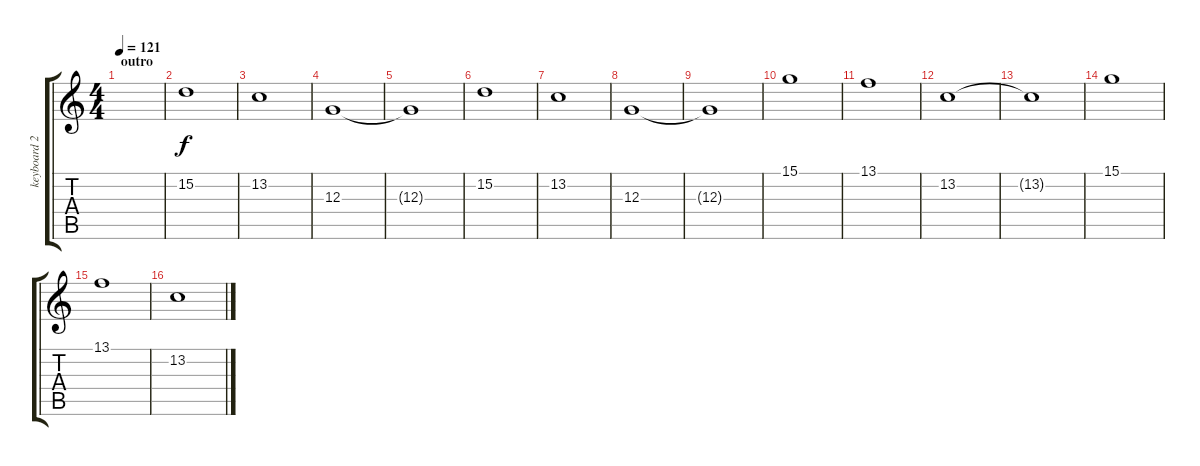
\track ("keyboard 2" "keyboard 2") {instrument drawbarorgan}
\staff {score tabs}
\tuning (E4 B3 G3 D3 A2 E2) {hide}
\ts (4 4)
\section ("" "outro")
\tempo 121
\clef g2
\ks c
|
15.2.1 |
13.2.1 |
12.3.1 |
12.3{t}.1 |
15.2.1 |
13.2.1 |
12.3.1 |
12.3{t}.1 |
15.1.1 |
13.1.1 |
13.2.1 |
13.2{t}.1 |
15.1.1 |
13.1.1 |
13.2.1
